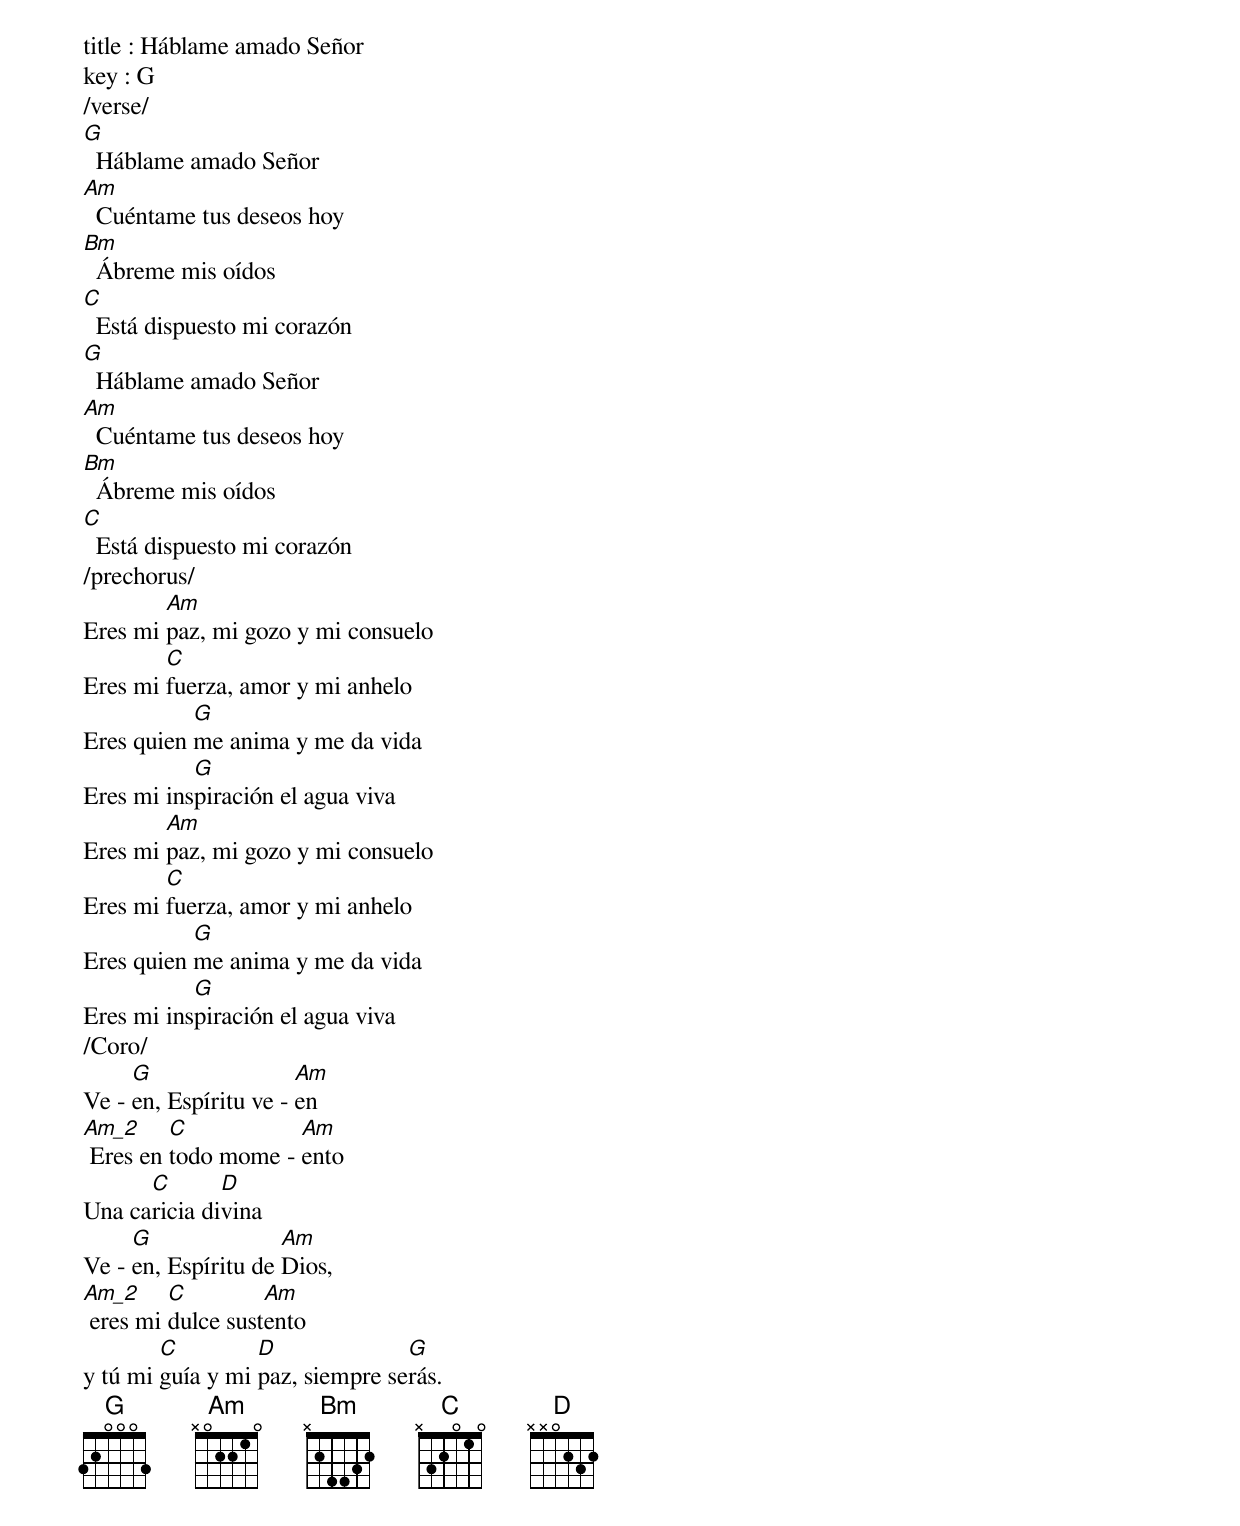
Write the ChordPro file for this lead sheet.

title : Háblame amado Señor
key : G
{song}
/verse/
[G]  Háblame amado Señor
[Am]  Cuéntame tus deseos hoy
[Bm]  Ábreme mis oídos
[C]  Está dispuesto mi corazón
[G]  Háblame amado Señor
[Am]  Cuéntame tus deseos hoy
[Bm]  Ábreme mis oídos
[C]  Está dispuesto mi corazón
/prechorus/
Eres mi [Am]paz, mi gozo y mi consuelo
Eres mi [C]fuerza, amor y mi anhelo
Eres quien [G]me anima y me da vida
Eres mi ins[G]piración el agua viva
Eres mi [Am]paz, mi gozo y mi consuelo
Eres mi [C]fuerza, amor y mi anhelo
Eres quien [G]me anima y me da vida
Eres mi ins[G]piración el agua viva
/Coro/
Ve - [G]en, Espíritu ve - [Am]en
[Am_2] Eres en [C]todo mome - [Am]ento
Una ca[C]ricia di[D]vina
Ve - [G]en, Espíritu de [Am]Dios,
[Am_2] eres mi [C]dulce sust[Am]ento
y tú mi [C]guía y mi [D]paz, siempre se[G]rás.
